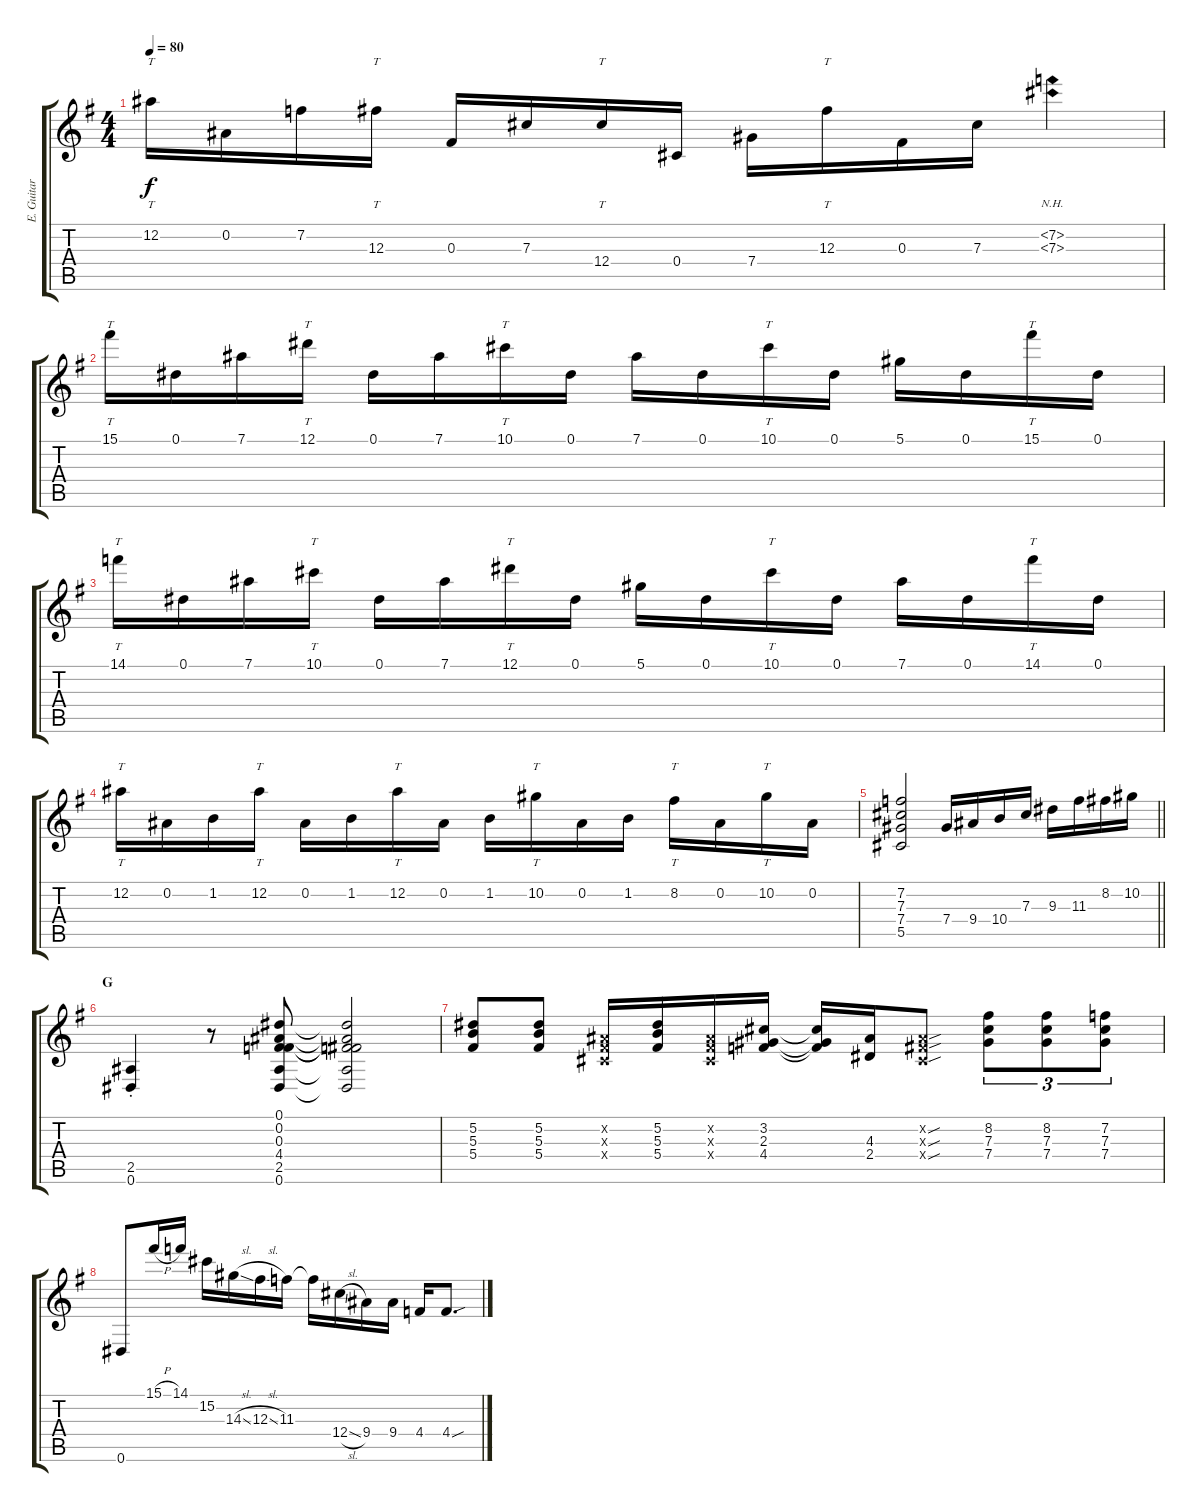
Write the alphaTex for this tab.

\track ("E. Guitar I" "E. Guitar ") {instrument distortionguitar}
\staff {score tabs}
\tuning (Eb4 Bb3 Gb3 Db3 Ab2 Eb2) {hide}
\ts (4 4)
\tempo 80
\clef g2
\ks g
12.2.16{tt dy f} 0.2.16 7.2.16 12.3.16{tt} 0.3.16 7.3.16 12.4.16{tt} 0.4.16 7.4.16 12.3.16{tt} 0.3.16 7.3.16 (7.2{nh} 7.3{nh}).4 |
15.1.16{tt} 0.1.16 7.1.16 12.1.16{tt} 0.1.16 7.1.16 10.1.16{tt} 0.1.16 7.1.16 0.1.16 10.1.16{tt} 0.1.16 5.1.16 0.1.16 15.1.16{tt} 0.1.16 |
14.1.16{tt} 0.1.16 7.1.16 10.1.16{tt} 0.1.16 7.1.16 12.1.16{tt} 0.1.16 5.1.16 0.1.16 10.1.16{tt} 0.1.16 7.1.16 0.1.16 14.1.16{tt} 0.1.16 |
12.2.16{tt} 0.2.16 1.2.16 12.2.16{tt} 0.2.16 1.2.16 12.2.16{tt} 0.2.16 1.2.16 10.2.16{tt} 0.2.16 1.2.16 8.2.16{tt} 0.2.16 10.2.16{tt} 0.2.16 |
\barLineRight lightlight
(7.2 7.3 7.4 5.5).2 7.4.16 9.4.16 10.4.16 7.3.16 9.3.16 11.3.16 8.2.16 10.2.16 |
\section ("" "G")
(2.5{st} 0.6{st}).4 r.8 (0.1 0.2 0.3 4.4 2.5 0.6).8 (0.1{t} 0.2{t} 0.3{t} 4.4{t} 2.5{t} 0.6{t}).2 |
(5.2 5.3 5.4).8 (5.2 5.3 5.4).8 (0.2{x} 0.3{x} 0.4{x}).16 (5.2 5.3 5.4).16 (0.2{x} 0.3{x} 0.4{x}).16 (3.2 2.3 4.4).16 (3.2{t} 2.3{t} 4.4{t}).16 (4.3 2.4).16 (0.2{sou x} 0.3{sou x} 0.4{sou x}).8 (8.2 7.3 7.4).8{tu (3 2)} (8.2 7.3 7.4).8{tu (3 2)} (7.2 7.3 7.4).8{tu (3 2)} |
0.6.8 15.1{h}.16 14.1.16 15.2.16 14.3{sl}.16 12.3{sl}.16 11.3.16 11.3{t}.16 12.4{sl}.16 9.4.16 9.4.16 4.4.16 4.4{sou}.8{d}
